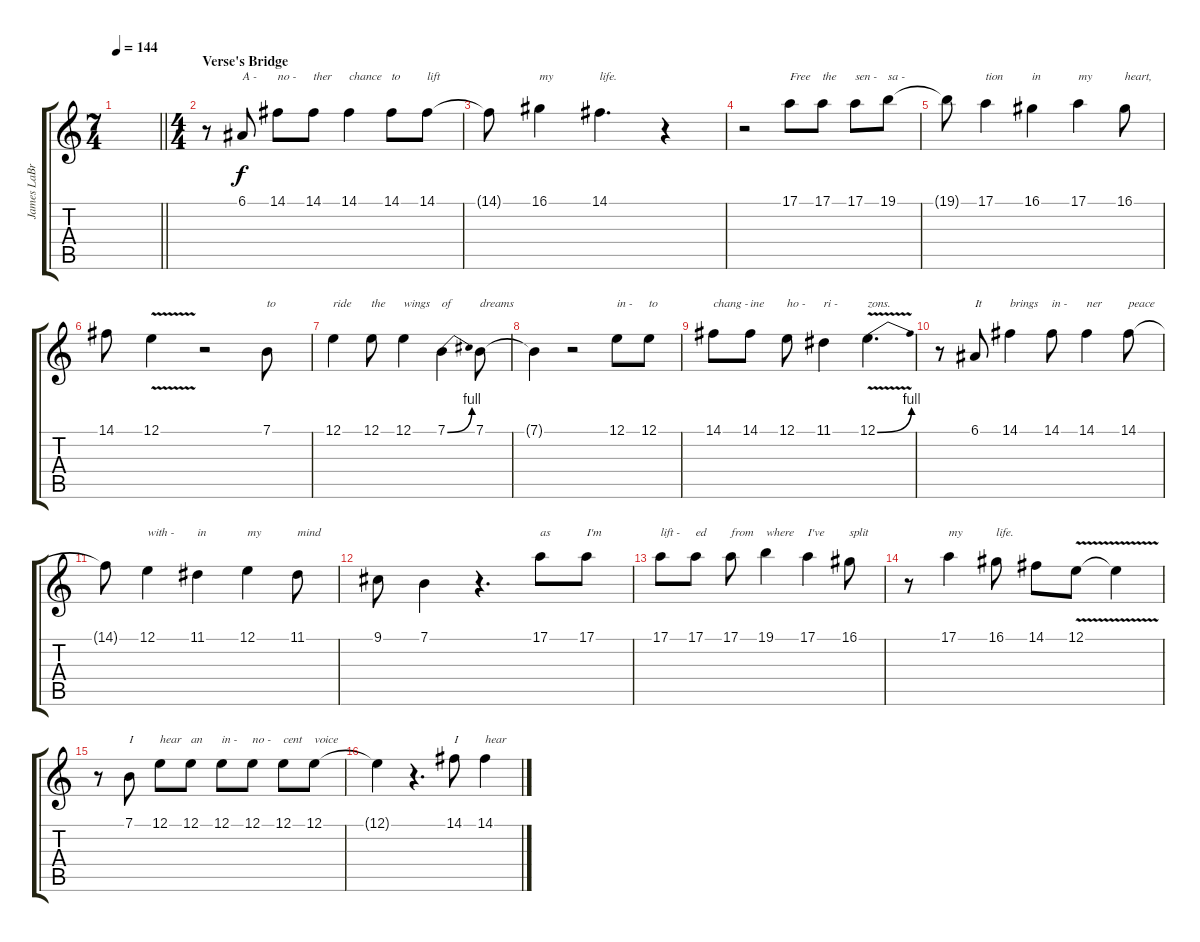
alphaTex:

\track ("James LaBrie" "James LaBr") {instrument altosax}
\staff {score tabs}
\tuning (E4 B3 G3 D3 A2 E2) {hide}
\ts (7 4)
\tempo 144
\clef g2
\barLineRight lightlight
\ks c
|
\ts (4 4)
\section ("" "Verse's Bridge")
r.8 6.1.8{txt "A -"} 14.1.8{txt "no -"} 14.1.8{txt "ther"} 14.1.4{txt "chance"} 14.1.8{txt "to"} 14.1.8{txt "lift"} |
14.1{t}.8 16.1.4{txt "my"} 14.1.4{d txt "life."} r.4 |
r.2 17.1.8{txt "Free"} 17.1.8{txt "the"} 17.1.8{txt "sen -"} 19.1.8{txt "sa -"} |
19.1{t}.8 17.1.4{txt "tion"} 16.1.4{txt "in"} 17.1.4{txt "my"} 16.1.8{txt "heart,"} |
14.1.8 12.1{v}.4 r.2 7.1.8{txt "to"} |
12.1.4{txt "ride"} 12.1.8{txt "the"} 12.1.4{txt "wings"} 7.1{be (bend 0 0 60 4)}.4{txt "of"} 7.1.8{txt "dreams"} |
7.1{t}.4 r.2 12.1.8{txt "in -"} 12.1.8{txt "to"} |
14.1.8{txt "chang -"} 14.1.8{txt "ine"} 12.1.8{txt "ho -"} 11.1.4{txt "ri -"} 12.1{be (bend 0 0 60 4) v}.4{d txt "zons."} |
r.8 6.1.8{txt "It"} 14.1.4{txt "brings"} 14.1.8{txt "in -"} 14.1.4{txt "ner"} 14.1.8{txt "peace"} |
14.1{t}.8 12.1.4{txt "with -"} 11.1.4{txt "in"} 12.1.4{txt "my"} 11.1.8{txt "mind"} |
9.1.8 7.1.4 r.4{d} 17.1.8{txt "as"} 17.1.8{txt "I'm"} |
17.1.8{txt "lift -"} 17.1.8{txt "ed"} 17.1.8{txt "from"} 19.1.4{txt "where"} 17.1.4{txt "I've"} 16.1.8{txt "split"} |
r.8 17.1.4{txt "my"} 16.1.8{txt "life."} 14.1.8 12.1{v}.8 12.1{t}.4 |
r.8 7.1.8{txt "I"} 12.1.8{txt "hear"} 12.1.8{txt "an"} 12.1.8{txt "in -"} 12.1.8{txt "no -"} 12.1.8{txt "cent"} 12.1.8{txt "voice"} |
12.1{t}.4 r.4{d} 14.1.8{txt "I"} 14.1.4{txt "hear"}
